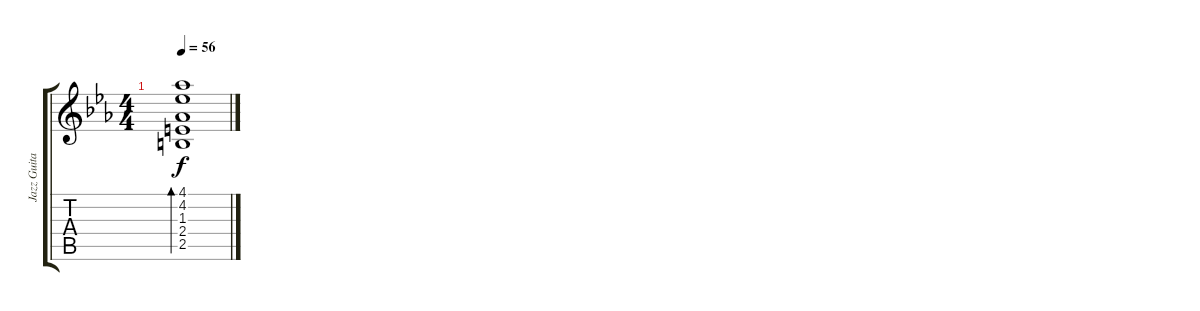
\track ("Jazz Guitar" "Jazz Guita") {instrument electricguitarjazz}
\staff {score tabs}
\tuning (E4 B3 G3 D3 A2 E2) {hide}
\ts (4 4)
\tempo 56
\clef g2
\ks eb
(4.1 4.2 1.3 2.4 2.5).1{bd 240 dy f}
